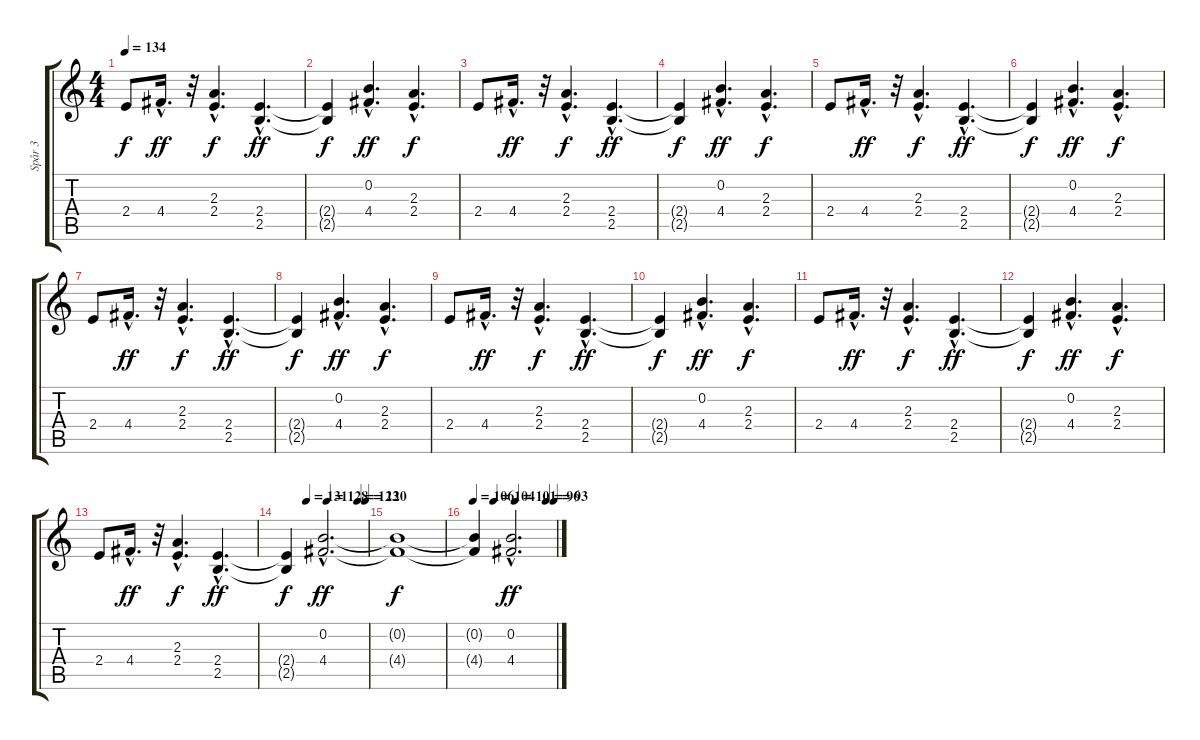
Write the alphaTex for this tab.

\track ("Spår 3" "Spår 3") {instrument overdrivenguitar}
\staff {score tabs}
\tuning (E4 B3 G3 D3 A2 E2) {hide}
\ts (4 4)
\tempo 134
\clef g2
\ks c
2.4.8{dy f} 4.4{hac}.16{d dy ff} r.32 (2.3{hac} 2.4{hac}).4{d dy f} (2.4{hac} 2.5{hac}).4{d dy ff} |
(2.4{t} 2.5{t}).4{dy f} (0.2{hac} 4.4{hac}).4{d dy ff} (2.3{hac} 2.4{hac}).4{d dy f} |
2.4.8 4.4{hac}.16{d dy ff} r.32 (2.3{hac} 2.4{hac}).4{d dy f} (2.4{hac} 2.5{hac}).4{d dy ff} |
(2.4{t} 2.5{t}).4{dy f} (0.2{hac} 4.4{hac}).4{d dy ff} (2.3{hac} 2.4{hac}).4{d dy f} |
2.4.8 4.4{hac}.16{d dy ff} r.32 (2.3{hac} 2.4{hac}).4{d dy f} (2.4{hac} 2.5{hac}).4{d dy ff} |
(2.4{t} 2.5{t}).4{dy f} (0.2{hac} 4.4{hac}).4{d dy ff} (2.3{hac} 2.4{hac}).4{d dy f} |
2.4.8 4.4{hac}.16{d dy ff} r.32 (2.3{hac} 2.4{hac}).4{d dy f} (2.4{hac} 2.5{hac}).4{d dy ff} |
(2.4{t} 2.5{t}).4{dy f} (0.2{hac} 4.4{hac}).4{d dy ff} (2.3{hac} 2.4{hac}).4{d dy f} |
2.4.8 4.4{hac}.16{d dy ff} r.32 (2.3{hac} 2.4{hac}).4{d dy f} (2.4{hac} 2.5{hac}).4{d dy ff} |
(2.4{t} 2.5{t}).4{dy f} (0.2{hac} 4.4{hac}).4{d dy ff} (2.3{hac} 2.4{hac}).4{d dy f} |
2.4.8 4.4{hac}.16{d dy ff} r.32 (2.3{hac} 2.4{hac}).4{d dy f} (2.4{hac} 2.5{hac}).4{d dy ff} |
(2.4{t} 2.5{t}).4{dy f} (0.2{hac} 4.4{hac}).4{d dy ff} (2.3{hac} 2.4{hac}).4{d dy f} |
2.4.8 4.4{hac}.16{d dy ff} r.32 (2.3{hac} 2.4{hac}).4{d dy f} (2.4{hac} 2.5{hac}).4{d dy ff} |
\tempo (131 0.2604166666666667)
\tempo (128 0.5104166666666666)
\tempo (123 0.8854166666666666)
\tempo (120 0.9791666666666666)
(2.4{t} 2.5{t}).4{dy f} (0.2{hac} 4.4{hac}).2{d dy ff} |
(0.2{t} 4.4{t}).1{dy f} |
\tempo 106
\tempo (104 0.25)
\tempo (101 0.5104166666666666)
\tempo (96 0.8854166666666666)
\tempo (93 0.9791666666666666)
(0.2{t} 4.4{t}).4 (0.2{hac} 4.4{hac}).2{d dy ff}
